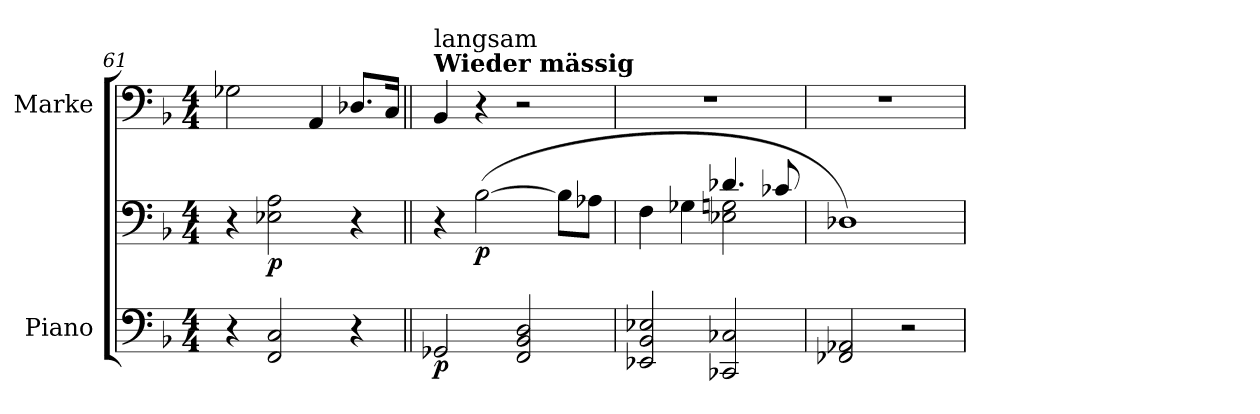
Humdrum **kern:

**kern	**kern	**dynam	**kern
*part2	*part2	*part2	*part1
*staff3	*staff2	*staff2/3	*staff1
*I"Piano	*	*	*I"Marke
*I'Pno.	*	*	*
*clefF4	*clefF4	*	*clefF4
*k[b-]	*k[b-]	*	*k[b-]
*M4/4	*M4/4	*	*M4/4
*MM42	*MM42	*	*MM42
=61	=61	=61	=61
4r	4r	.	2G-X\
!	!	!LO:DY:b	!
2FF/ 2C/	2E-X\ 2A\	p	.
.	.	.	4AA/
4r	4r	.	8.D-X/L
.	.	.	16C/Jk
=62||	=62||	=62||	=62||
*	*	*	*MM60
!	!	!	!LO:TX:a:B:t=Wieder mässig
!	!	!	!LO:TX:a:t=langsam
!	!	!LO:DY:b=2	!
2GG-X/	4r	p	4BB-/
!	!	!LO:DY:b	!
.	(>[2B-\	p	4r
2FF/ 2BB-/ 2D/	.	.	2r
.	8B-\L]	.	.
.	8A-X\J	.	.
=63	=63	=63	=63
*	*^	*	*
2EE-X/ 2BB-/ 2E-X/	4F\	2ryy	.	1r
.	4G-X\	.	.	.
2CC-X/ 2C-X/	4.d-X/	2E-X\ 2Gn\	.	.
.	8c-X/	.	.	.
*	*v	*v	*	*
=64	=64	=64	=64
2FF-X/ 2AA-X/	1D-X)	.	1r
2r	.	.	.
=	=	=	=
*-	*-	*-	*-
